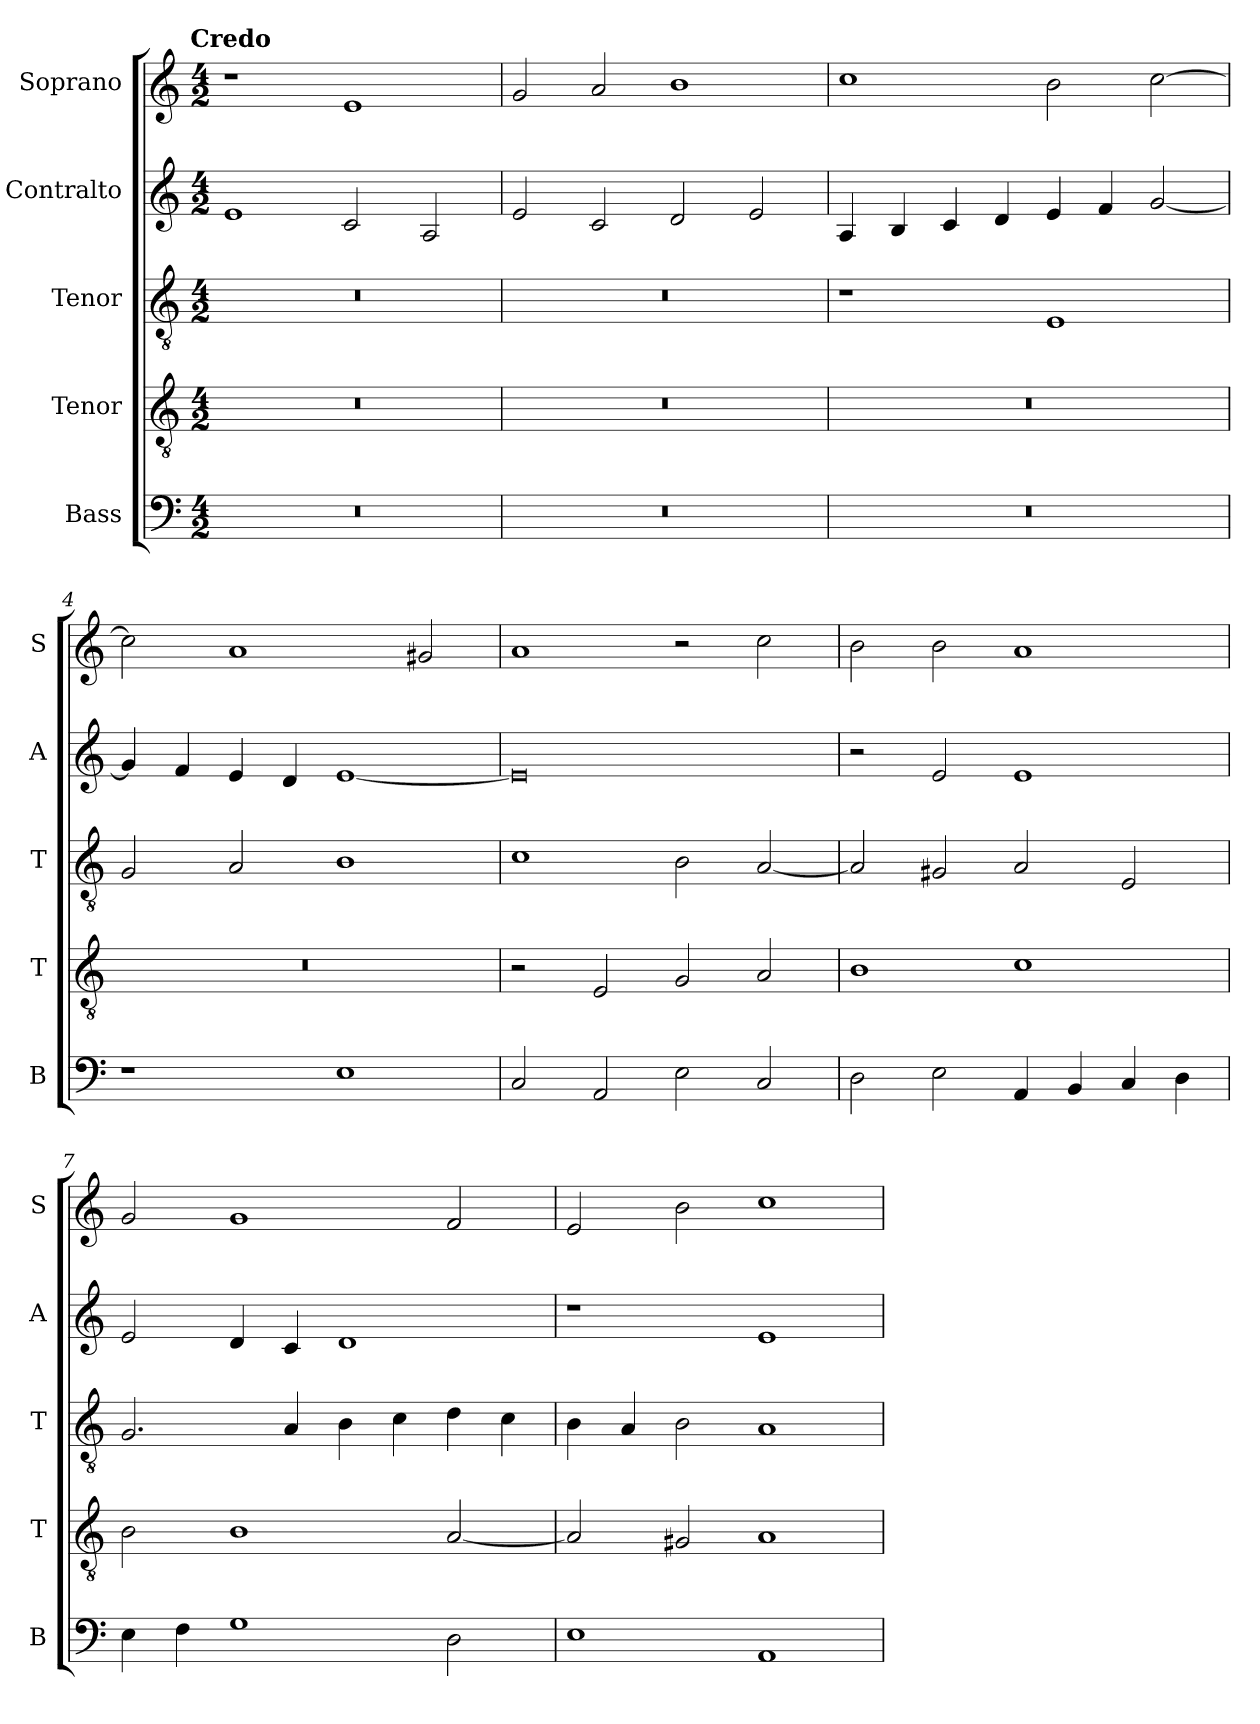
**kern	**kern	**kern	**kern	**kern
*part5	*part4	*part3	*part2	*part1
*staff5	*staff4	*staff3	*staff2	*staff1
*I"Bass	*I"Tenor	*I"Tenor	*I"Contralto	*I"Soprano
*I'B	*I'T	*I'T	*I'A	*I'S
*clefF4	*clefGv2	*clefGv2	*clefG2	*clefG2
*k[]	*k[]	*k[]	*k[]	*k[]
*D:dor	*D:dor	*D:dor	*D:dor	*D:dor
!!LO:TX:omd:t=Credo
*M4/2	*M4/2	*M4/2	*M4/2	*M4/2
=1	=1	=1	=1	=1
0r	0r	0r	1e	1r
.	.	.	2c	1e
.	.	.	2A	.
=2	=2	=2	=2	=2
0r	0r	0r	2e	2g
.	.	.	2c	2a
.	.	.	2d	1b
.	.	.	2e	.
=3	=3	=3	=3	=3
0r	0r	1r	4A	1cc
.	.	.	4B	.
.	.	.	4c	.
.	.	.	4d	.
.	.	1E	4e	2b
.	.	.	4f	.
.	.	.	[2g	[2cc
=4	=4	=4	=4	=4
1r	0r	2G	4g]	2cc]
.	.	.	4f	.
.	.	2A	4e	1a
.	.	.	4d	.
1E	.	1B	[1e	.
.	.	.	.	2g#X
=5	=5	=5	=5	=5
2C	2r	1c	0e]	1a
2AA	2E	.	.	.
2E	2G	2B	.	2r
2C	2A	[2A	.	2cc
=6	=6	=6	=6	=6
2D	1B	2A]	2r	2b
2E	.	2G#X	2e	2b
4AA	1c	2A	1e	1a
4BB	.	.	.	.
4C	.	2E	.	.
4D	.	.	.	.
=7	=7	=7	=7	=7
4E	2B	2.G	2e	2g
4F	.	.	.	.
1G	1B	.	4d	1g
.	.	4A	4c	.
.	.	4B	1d	.
.	.	4c	.	.
2D	[2A	4d	.	2f
.	.	4c	.	.
=8	=8	=8	=8	=8
1E	2A]	4B	1r	2e
.	.	4A	.	.
.	2G#X	2B	.	2b
1AA	1A	1A	1e	1cc
=	=	=	=	=
*-	*-	*-	*-	*-
